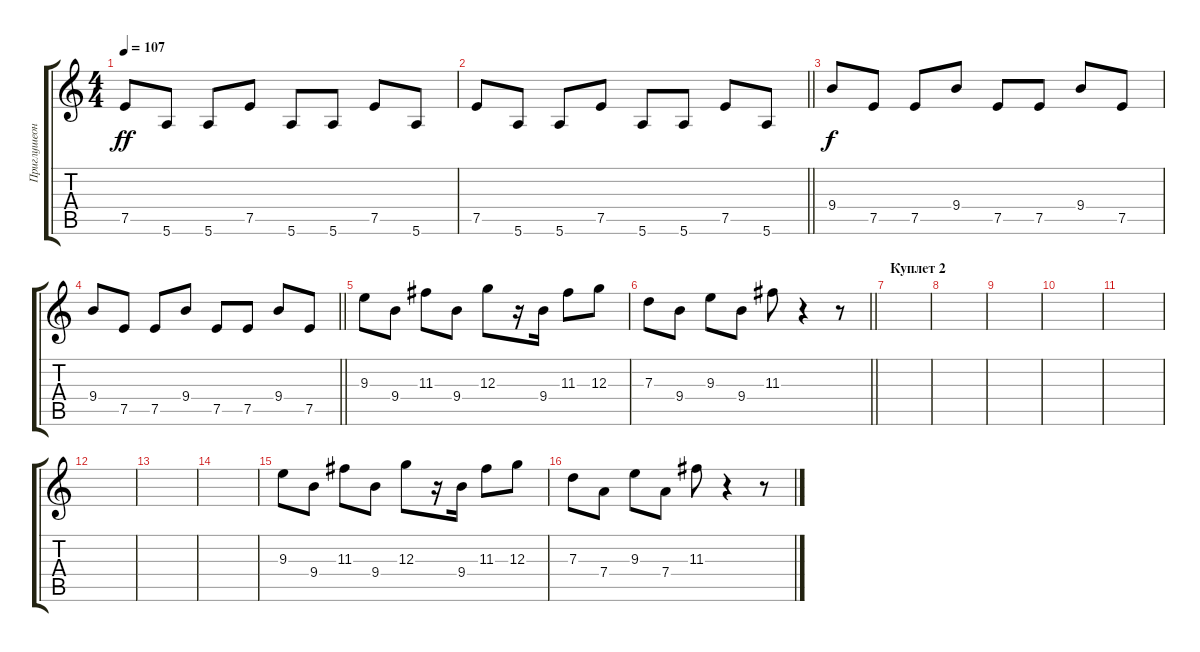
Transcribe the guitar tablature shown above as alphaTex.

\track ("Приглушеонное соло" "Приглушеон") {solo instrument electricguitarclean}
\staff {score tabs}
\tuning (E4 B3 G3 D3 A2 E2) {hide}
\ts (4 4)
\tempo 107
\clef g2
\ks c
7.5.8{dy ff} 5.6.8 5.6.8 7.5.8 5.6.8 5.6.8 7.5.8 5.6.8 |
\barLineRight lightlight
7.5.8 5.6.8 5.6.8 7.5.8 5.6.8 5.6.8 7.5.8 5.6.8 |
9.4.8{dy f} 7.5.8 7.5.8 9.4.8 7.5.8 7.5.8 9.4.8 7.5.8 |
\barLineRight lightlight
9.4.8 7.5.8 7.5.8 9.4.8 7.5.8 7.5.8 9.4.8 7.5.8 |
9.3.8{instrument electricguitarmuted} 9.4.8 11.3.8 9.4.8 12.3.8 r.16 9.4.16 11.3.8 12.3.8 |
\barLineRight lightlight
7.3.8 9.4.8 9.3.8 9.4.8 11.3.8 r.4 r.8 |
\section ("" "Куплет 2")
|
|
|
|
|
|
|
|
9.3.8{instrument electricguitarclean} 9.4.8 11.3.8 9.4.8 12.3.8 r.16 9.4.16 11.3.8 12.3.8 |
7.3.8 7.4.8 9.3.8 7.4.8 11.3.8 r.4 r.8
